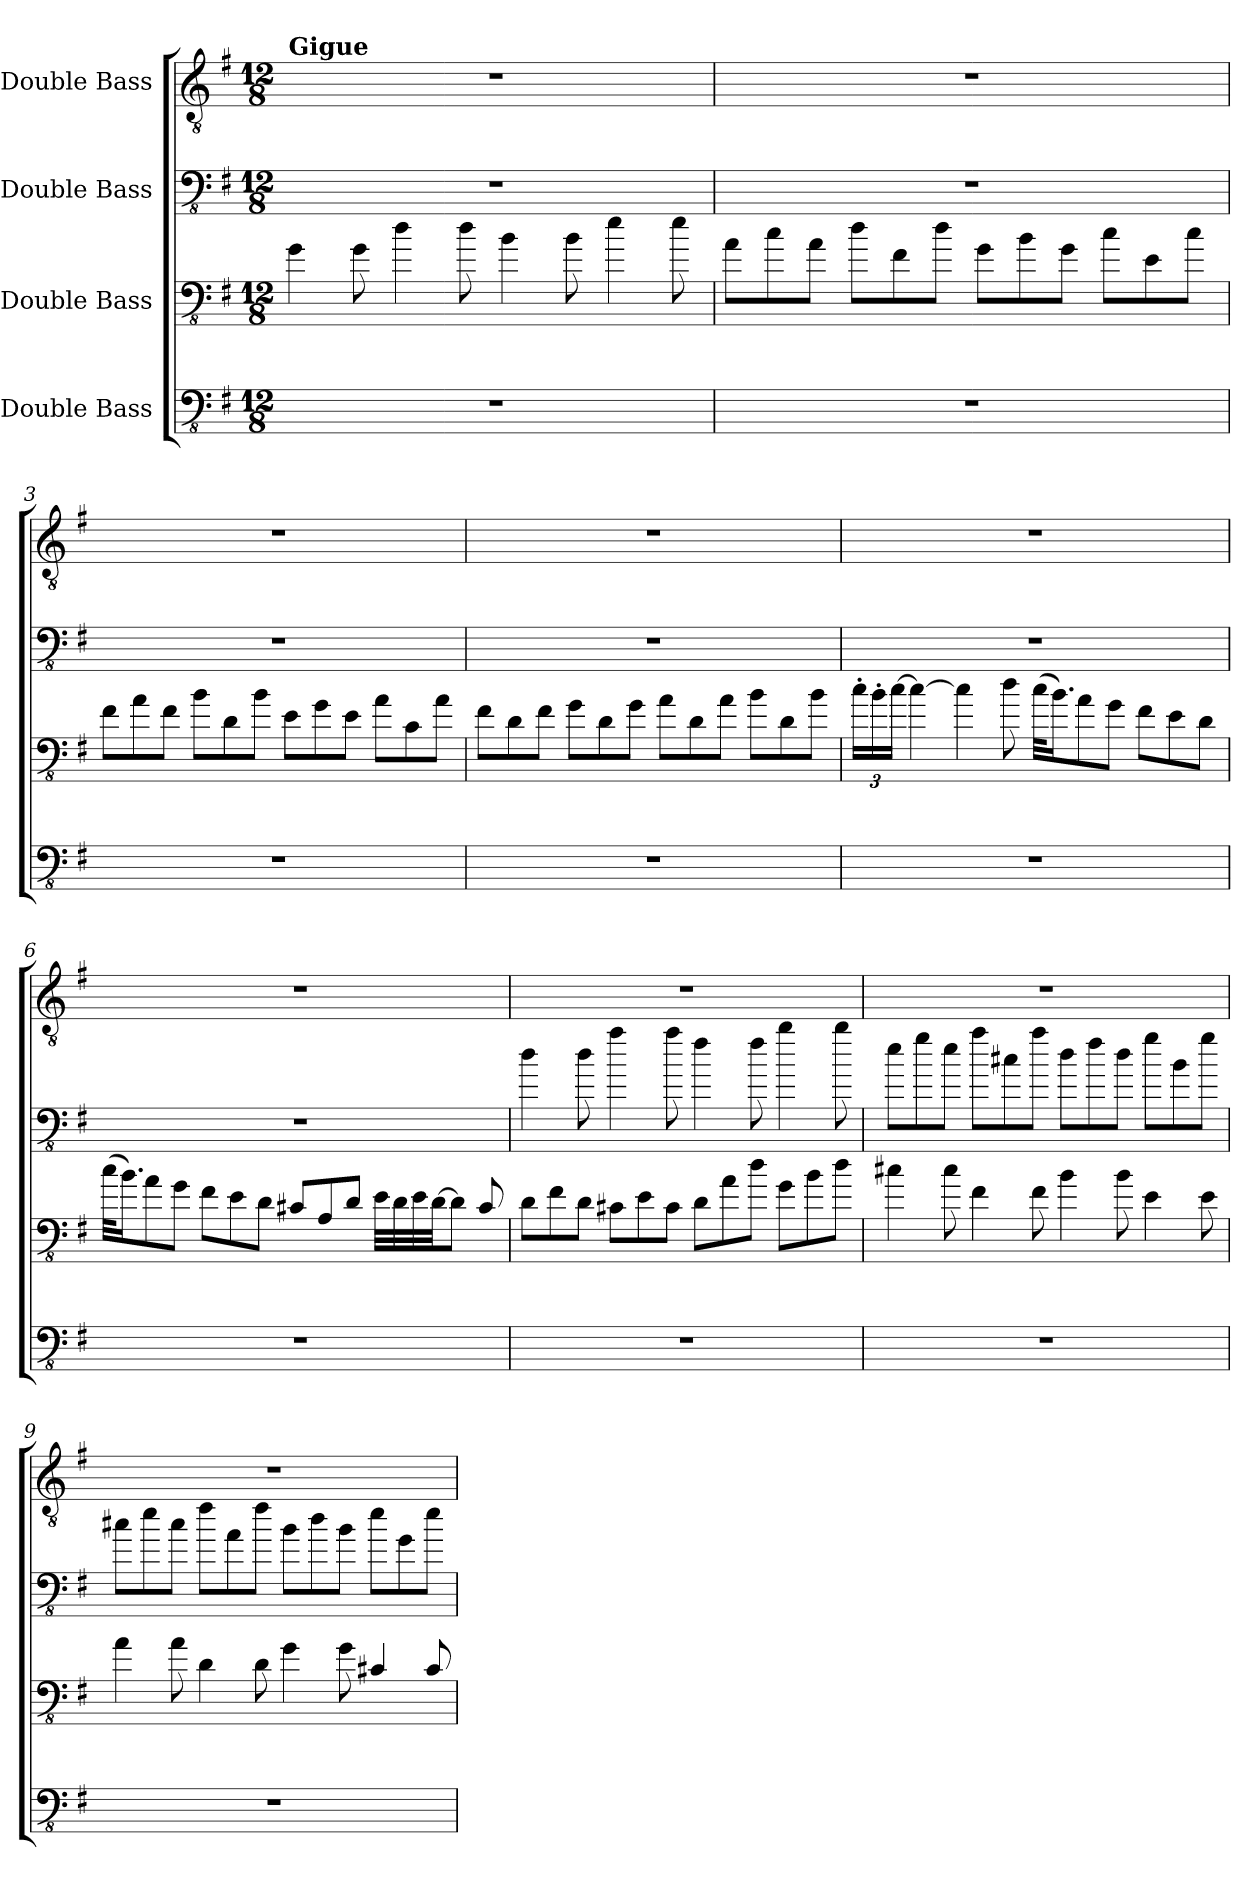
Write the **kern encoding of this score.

**kern	**kern	**kern	**kern
*part4	*part3	*part2	*part1
*staff4	*staff3	*staff2	*staff1
*I"Double Bass	*I"Double Bass	*I"Double Bass	*I"Double Bass
*clefFv4	*clefFv4	*clefFv4	*clefGv2
*ITrd7c12	*ITrd7c12	*ITrd7c12	*ITrd7c12
*k[f#]	*k[f#]	*k[f#]	*k[f#]
*M12/8	*M12/8	*M12/8	*M12/8
=1	=1	=1	=1
!	!	!	!LO:TX:a:B:t=Gigue
1.r	4GG\	1.r	1.r
.	8GG\	.	.
.	4D\	.	.
.	8D\	.	.
.	4BB\	.	.
.	8BB\	.	.
.	4E\	.	.
.	8E\	.	.
=2	=2	=2	=2
1.r	8AA\L	1.r	1.r
.	8C\	.	.
.	8AA\J	.	.
.	8D\L	.	.
.	8FF#\	.	.
.	8D\J	.	.
.	8GG\L	.	.
.	8BB\	.	.
.	8GG\J	.	.
.	8C\L	.	.
.	8EE\	.	.
.	8C\J	.	.
=3	=3	=3	=3
1.r	8FF#\L	1.r	1.r
.	8AA\	.	.
.	8FF#\J	.	.
.	8BB\L	.	.
.	8DD\	.	.
.	8BB\J	.	.
.	8EE\L	.	.
.	8GG\	.	.
.	8EE\J	.	.
.	8AA\L	.	.
.	8CC\	.	.
.	8AA\J	.	.
!!LO:LB:g=z
=4	=4	=4	=4
1.r	8FF#\L	1.r	1.r
.	8DD\	.	.
.	8FF#\J	.	.
.	8GG\L	.	.
.	8DD\	.	.
.	8GG\J	.	.
.	8AA\L	.	.
.	8DD\	.	.
.	8AA\J	.	.
.	8BB\L	.	.
.	8DD\	.	.
.	8BB\J	.	.
=5	=5	=5	=5
*	*Xbrackettup	*	*
1.r	24C'\LL	1.r	1.r
.	24BB'\	.	.
.	[24C\JJ	.	.
.	4C\_	.	.
.	4C\]	.	.
.	8D\	.	.
.	(32C\KLL	.	.
.	16.BB\J)	.	.
.	8AA\	.	.
.	8GG\J	.	.
.	8FF#\L	.	.
.	8EE\	.	.
.	8DD\J	.	.
!!LO:LB:g=z
=6	=6	=6	=6
1.r	(32C\KLL	1.r	1.r
.	16.BB\J)	.	.
.	8AA\	.	.
.	8GG\J	.	.
.	8FF#\L	.	.
.	8EE\	.	.
.	8DD\J	.	.
.	8CC#X/L	.	.
.	8AAA/	.	.
.	8DD/J	.	.
.	32EE\LLL	.	.
.	32DD\	.	.
.	32EE\	.	.
.	[32DD\JJ	.	.
.	8DD\J]	.	.
.	8CC#/	.	.
=7	=7	=7	=7
1.r	8DD\L	4D\	1.r
.	8FF#\	.	.
.	8DD\J	8D\	.
.	8CC#X\L	4A\	.
.	8EE\	.	.
.	8CC#\J	8A\	.
.	8DD\L	4F#\	.
.	8AA\	.	.
.	8D\J	8F#\	.
.	8GG\L	4B\	.
.	8BB\	.	.
.	8D\J	8B\	.
!!LO:PB:g=z
=8	=8	=8	=8
1.r	4C#X\	8E\L	1.r
.	.	8G\	.
.	8C#\	8E\J	.
.	4FF#\	8A\L	.
.	.	8C#X\	.
.	8FF#\	8A\J	.
.	4BB\	8D\L	.
.	.	8F#\	.
.	8BB\	8D\J	.
.	4EE\	8G\L	.
.	.	8BB\	.
.	8EE\	8G\J	.
=9	=9	=9	=9
1.r	4AA\	8C#X\L	1.r
.	.	8E\	.
.	8AA\	8C#\J	.
.	4DD\	8F#\L	.
.	.	8AA\	.
.	8DD\	8F#\J	.
.	4GG\	8BB\L	.
.	.	8D\	.
.	8GG\	8BB\J	.
.	4CC#X/	8E\L	.
.	.	8GG\	.
.	8CC#/	8E\J	.
=	=	=	=
*-	*-	*-	*-
